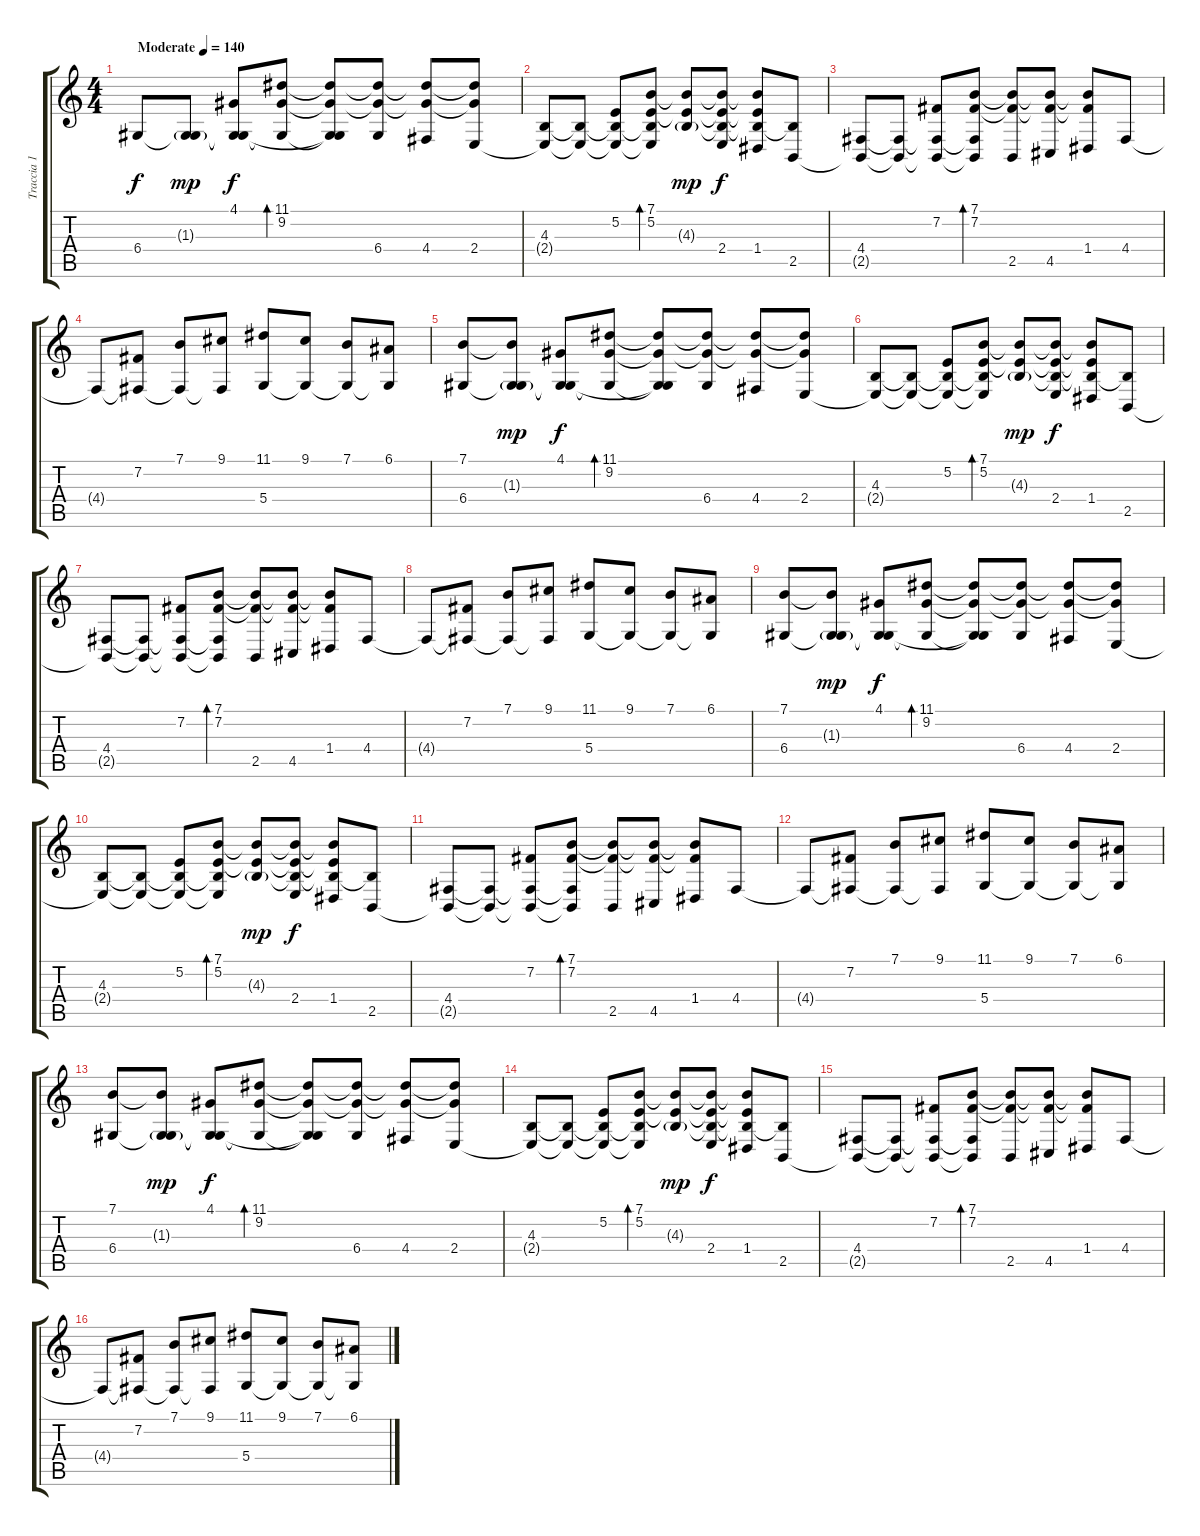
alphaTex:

\track ("Traccia 1" "Traccia 1") {instrument electricgrandpiano}
\staff {score tabs}
\tuning (E4 B3 G3 D3 A2 E2) {hide}
\ts (4 4)
\tempo (140 "Moderate")
\clef g2
\ks c
6.4.8{dy f instrument electricgrandpiano} (1.3{g} 6.4{t}).8{dy mp} (4.1 1.3{t} 6.4{t}).8{dy f} (11.1 9.2 1.3{t}).8{bd 60} (11.1{t} 9.2{t} 1.3{t} 6.4{t}).8 (11.1{t} 9.2{t} 6.4).8 (11.1{t} 9.2{t} 4.4).8 (11.1{t} 9.2{t} 2.4).8 |
(4.3 2.4{t}).8 (4.3{t} 2.4{t}).8 (5.2 4.3{t} 2.4{t}).8 (7.1 5.2 4.3{t} 2.4{t}).8{bd 60} (7.1{t} 5.2{t} 4.3{g}).8{dy mp} (7.1{t} 5.2{t} 4.3{t} 2.4).8{dy f} (7.1{t} 5.2{t} 4.3{t} 1.4).8 (4.3{t} 2.5).8 |
(4.4 2.5{t}).8 (4.4{t} 2.5{t}).8 (7.2 4.4{t} 2.5{t}).8 (7.1 7.2 4.4{t} 2.5{t}).8{bd 60} (7.1{t} 7.2{t} 2.5).8 (7.1{t} 7.2{t} 4.5).8 (7.1{t} 7.2{t} 1.4).8 4.4.8 |
4.4{t}.8 (7.2 4.4{t}).8 (7.1 4.4{t}).8 (9.1 4.4{t}).8 (11.1 5.4).8 (9.1 5.4{t}).8 (7.1 5.4{t}).8 (6.1 5.4{t}).8 |
(7.1 6.4).8 (7.1{t} 1.3{g} 6.4{t}).8{dy mp} (4.1 1.3{t} 6.4{t}).8{dy f} (11.1 9.2 1.3{t}).8{bd 60} (11.1{t} 9.2{t} 1.3{t} 6.4{t}).8 (11.1{t} 9.2{t} 6.4).8 (11.1{t} 9.2{t} 4.4).8 (11.1{t} 9.2{t} 2.4).8 |
(4.3 2.4{t}).8 (4.3{t} 2.4{t}).8 (5.2 4.3{t} 2.4{t}).8 (7.1 5.2 4.3{t} 2.4{t}).8{bd 60} (7.1{t} 5.2{t} 4.3{g}).8{dy mp} (7.1{t} 5.2{t} 4.3{t} 2.4).8{dy f} (7.1{t} 5.2{t} 4.3{t} 1.4).8 (4.3{t} 2.5).8 |
(4.4 2.5{t}).8 (4.4{t} 2.5{t}).8 (7.2 4.4{t} 2.5{t}).8 (7.1 7.2 4.4{t} 2.5{t}).8{bd 60} (7.1{t} 7.2{t} 2.5).8 (7.1{t} 7.2{t} 4.5).8 (7.1{t} 7.2{t} 1.4).8 4.4.8 |
4.4{t}.8 (7.2 4.4{t}).8 (7.1 4.4{t}).8 (9.1 4.4{t}).8 (11.1 5.4).8 (9.1 5.4{t}).8 (7.1 5.4{t}).8 (6.1 5.4{t}).8 |
(7.1 6.4).8 (7.1{t} 1.3{g} 6.4{t}).8{dy mp} (4.1 1.3{t} 6.4{t}).8{dy f} (11.1 9.2 1.3{t}).8{bd 60} (11.1{t} 9.2{t} 1.3{t} 6.4{t}).8 (11.1{t} 9.2{t} 6.4).8 (11.1{t} 9.2{t} 4.4).8 (11.1{t} 9.2{t} 2.4).8 |
(4.3 2.4{t}).8 (4.3{t} 2.4{t}).8 (5.2 4.3{t} 2.4{t}).8 (7.1 5.2 4.3{t} 2.4{t}).8{bd 60} (7.1{t} 5.2{t} 4.3{g}).8{dy mp} (7.1{t} 5.2{t} 4.3{t} 2.4).8{dy f} (7.1{t} 5.2{t} 4.3{t} 1.4).8 (4.3{t} 2.5).8 |
(4.4 2.5{t}).8 (4.4{t} 2.5{t}).8 (7.2 4.4{t} 2.5{t}).8 (7.1 7.2 4.4{t} 2.5{t}).8{bd 60} (7.1{t} 7.2{t} 2.5).8 (7.1{t} 7.2{t} 4.5).8 (7.1{t} 7.2{t} 1.4).8 4.4.8 |
4.4{t}.8 (7.2 4.4{t}).8 (7.1 4.4{t}).8 (9.1 4.4{t}).8 (11.1 5.4).8 (9.1 5.4{t}).8 (7.1 5.4{t}).8 (6.1 5.4{t}).8 |
(7.1 6.4).8 (7.1{t} 1.3{g} 6.4{t}).8{dy mp} (4.1 1.3{t} 6.4{t}).8{dy f} (11.1 9.2 1.3{t}).8{bd 60} (11.1{t} 9.2{t} 1.3{t} 6.4{t}).8 (11.1{t} 9.2{t} 6.4).8 (11.1{t} 9.2{t} 4.4).8 (11.1{t} 9.2{t} 2.4).8 |
(4.3 2.4{t}).8 (4.3{t} 2.4{t}).8 (5.2 4.3{t} 2.4{t}).8 (7.1 5.2 4.3{t} 2.4{t}).8{bd 60} (7.1{t} 5.2{t} 4.3{g}).8{dy mp} (7.1{t} 5.2{t} 4.3{t} 2.4).8{dy f} (7.1{t} 5.2{t} 4.3{t} 1.4).8 (4.3{t} 2.5).8 |
(4.4 2.5{t}).8 (4.4{t} 2.5{t}).8 (7.2 4.4{t} 2.5{t}).8 (7.1 7.2 4.4{t} 2.5{t}).8{bd 60} (7.1{t} 7.2{t} 2.5).8 (7.1{t} 7.2{t} 4.5).8 (7.1{t} 7.2{t} 1.4).8 4.4.8 |
4.4{t}.8 (7.2 4.4{t}).8 (7.1 4.4{t}).8 (9.1 4.4{t}).8 (11.1 5.4).8 (9.1 5.4{t}).8 (7.1 5.4{t}).8 (6.1 5.4{t}).8
